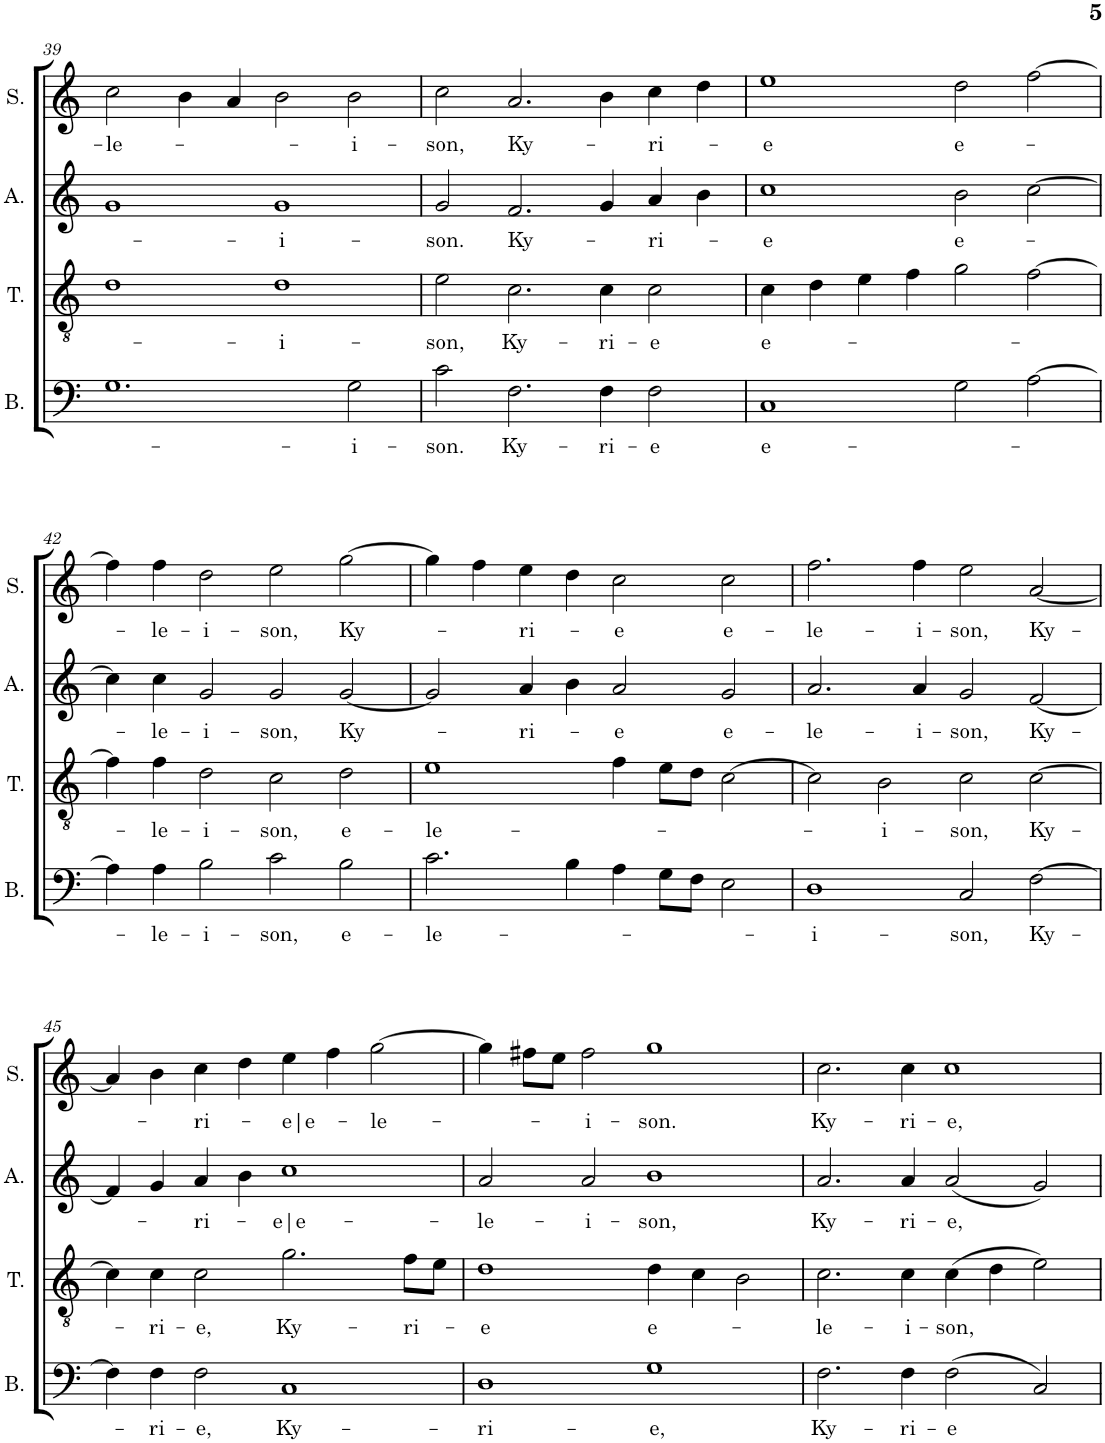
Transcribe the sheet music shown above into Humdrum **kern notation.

**kern	**text	**kern	**text	**kern	**text	**kern	**text
*part4	*part4	*part3	*part3	*part2	*part2	*part1	*part1
*staff4	*staff4	*staff3	*staff3	*staff2	*staff2	*staff1	*staff1
*I"Bass	*	*I"Tenor	*	*I"Alto	*	*I"Soprano	*
*I'B.	*	*I'T.	*	*I'A.	*	*I'S.	*
!!LO:PB:g=z
*clefF4	*	*clefGv2	*	*clefG2	*	*clefG2	*
*k[]	*	*k[]	*	*k[]	*	*k[]	*
*M4/2	*	*M4/2	*	*M4/2	*	*M4/2	*
=39	=39	=39	=39	=39	=39	=39	=39
!	!	!	!	!	!	!	!LO:LY:b
1.G	.	1d	.	1g	.	2cc\	-le-
.	.	.	.	.	.	4b\	.
.	.	.	.	.	.	4a/	.
!	!	!	!LO:LY:b	!	!LO:LY:b	!	!
.	.	1d	-i-	1g	-i-	2b\	.
!	!LO:LY:b	!	!	!	!	!	!LO:LY:b
2G\	-i-	.	.	.	.	2b\	-i-
=40	=40	=40	=40	=40	=40	=40	=40
!	!LO:LY:b	!	!LO:LY:b	!	!LO:LY:b	!	!LO:LY:b
2c\	-son.	2e\	-son,	2g/	-son.	2cc\	-son,
!	!LO:LY:b	!	!LO:LY:b	!	!LO:LY:b	!	!LO:LY:b
2.F\	Ky-	2.c\	Ky-	2.f/	Ky-	2.a/	Ky-
!	!LO:LY:b	!	!LO:LY:b	!	!	!	!
4F\	-ri-	4c\	-ri-	4g/	.	4b\	.
!	!LO:LY:b	!	!LO:LY:b	!	!LO:LY:b	!	!LO:LY:b
2F\	-e	2c\	-e	4a/	-ri-	4cc\	-ri-
.	.	.	.	4b\	.	4dd\	.
=41	=41	=41	=41	=41	=41	=41	=41
!	!LO:LY:b	!	!LO:LY:b	!	!LO:LY:b	!	!LO:LY:b
1C	e-	4c\	e-	1cc	-e	1ee	-e
.	.	4d\	.	.	.	.	.
.	.	4e\	.	.	.	.	.
.	.	4f\	.	.	.	.	.
!	!	!	!	!	!LO:LY:b	!	!LO:LY:b
2G\	.	2g\	.	2b\	e-	2dd\	e-
[2A\	.	[2f\	.	[2cc\	.	[2ff\	.
!!LO:LB:g=z
=42	=42	=42	=42	=42	=42	=42	=42
4A\]	.	4f\]	.	4cc\]	.	4ff\]	.
!	!LO:LY:b	!	!LO:LY:b	!	!LO:LY:b	!	!LO:LY:b
4A\	-le-	4f\	-le-	4cc\	-le-	4ff\	-le-
!	!LO:LY:b	!	!LO:LY:b	!	!LO:LY:b	!	!LO:LY:b
2B\	-i-	2d\	-i-	2g/	-i-	2dd\	-i-
!	!LO:LY:b	!	!LO:LY:b	!	!LO:LY:b	!	!LO:LY:b
2c\	-son,	2c\	-son,	2g/	-son,	2ee\	-son,
!	!LO:LY:b	!	!LO:LY:b	!	!LO:LY:b	!	!LO:LY:b
2B\	e-	2d\	e-	[2g/	Ky-	[2gg\	Ky-
=43	=43	=43	=43	=43	=43	=43	=43
!	!LO:LY:b	!	!LO:LY:b	!	!	!	!
2.c\	-le-	1e	-le-	2g/]	.	4gg\]	.
.	.	.	.	.	.	4ff\	.
!	!	!	!	!	!LO:LY:b	!	!LO:LY:b
.	.	.	.	4a/	-ri-	4ee\	-ri-
4B\	.	.	.	4b\	.	4dd\	.
!	!	!	!	!	!LO:LY:b	!	!LO:LY:b
4A\	.	4f\	.	2a/	-e	2cc\	-e
8G\L	.	8e\L	.	.	.	.	.
8F\J	.	8d\J	.	.	.	.	.
!	!	!	!	!	!LO:LY:b	!	!LO:LY:b
2E\	.	[2c\	.	2g/	e-	2cc\	e-
=44	=44	=44	=44	=44	=44	=44	=44
!	!LO:LY:b	!	!	!	!LO:LY:b	!	!LO:LY:b
1D	-i-	2c\]	.	2.a/	-le-	2.ff\	-le-
!	!	!	!LO:LY:b	!	!	!	!
.	.	2B\	-i-	.	.	.	.
!	!	!	!	!	!LO:LY:b	!	!LO:LY:b
.	.	.	.	4a/	-i-	4ff\	-i-
!	!LO:LY:b	!	!LO:LY:b	!	!LO:LY:b	!	!LO:LY:b
2C/	-son,	2c\	-son,	2g/	-son,	2ee\	-son,
!	!LO:LY:b	!	!LO:LY:b	!	!LO:LY:b	!	!LO:LY:b
[2F\	Ky-	[2c\	Ky-	[2f/	Ky-	[2a/	Ky-
!!LO:LB:g=z
=45	=45	=45	=45	=45	=45	=45	=45
4F\]	.	4c\]	.	4f/]	.	4a/]	.
!	!LO:LY:b	!	!LO:LY:b	!	!	!	!
4F\	-ri-	4c\	-ri-	4g/	.	4b\	.
!	!LO:LY:b	!	!LO:LY:b	!	!LO:LY:b	!	!LO:LY:b
2F\	-e,	2c\	-e,	4a/	-ri-	4cc\	-ri-
.	.	.	.	4b\	.	4dd\	.
!	!LO:LY:b	!	!LO:LY:b	!	!LO:LY:b	!	!LO:LY:b
1C	Ky-	2.g\	Ky-	1cc	-e|e-	4ee\	-e|e-
.	.	.	.	.	.	4ff\	.
!	!	!	!	!	!	!	!LO:LY:b
.	.	.	.	.	.	[2gg\	-le-
!	!	!	!LO:LY:b	!	!	!	!
.	.	8f\L	-ri-	.	.	.	.
.	.	8e\J	.	.	.	.	.
=46	=46	=46	=46	=46	=46	=46	=46
!	!LO:LY:b	!	!LO:LY:b	!	!LO:LY:b	!	!
1D	-ri-	1d	-e	2a/	-le-	4gg\]	.
.	.	.	.	.	.	8ff#X\L	.
.	.	.	.	.	.	8ee\J	.
!	!	!	!	!	!LO:LY:b	!	!LO:LY:b
.	.	.	.	2a/	-i-	2ff#\	-i-
!	!LO:LY:b	!	!LO:LY:b	!	!LO:LY:b	!	!LO:LY:b
1G	-e,	4d\	e-	1b	-son,	1gg	-son.
.	.	4c\	.	.	.	.	.
.	.	2B\	.	.	.	.	.
=47	=47	=47	=47	=47	=47	=47	=47
!	!LO:LY:b	!	!LO:LY:b	!	!LO:LY:b	!	!LO:LY:b
2.F\	Ky-	2.c\	-le-	2.a/	Ky-	2.cc\	Ky-
!	!LO:LY:b	!	!LO:LY:b	!	!LO:LY:b	!	!LO:LY:b
4F\	-ri-	4c\	-i-	4a/	-ri-	4cc\	-ri-
!	!LO:LY:b	!	!LO:LY:b	!	!LO:LY:b	!	!LO:LY:b
(2F\	-e	(4c\	-son,	(2a/	-e,	1cc	-e,
.	.	4d\	.	.	.	.	.
2C/)	.	2e\)	.	2g/)	.	.	.
=	=	=	=	=	=	=	=
*-	*-	*-	*-	*-	*-	*-	*-
